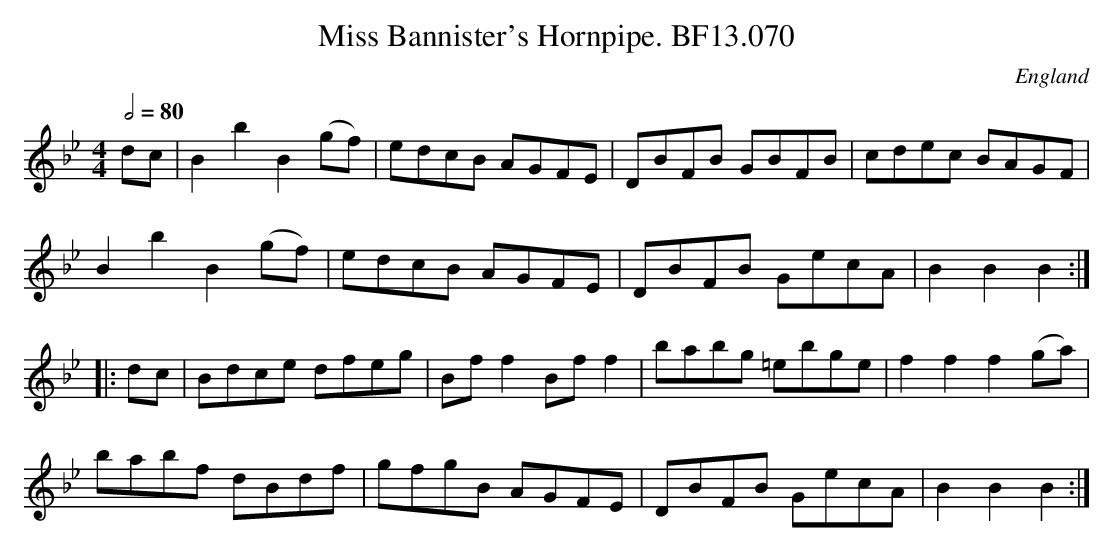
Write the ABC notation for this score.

X:1
T:Miss Bannister's Hornpipe. BF13.070
L:1/8
M:4/4
O:England
Q:1/2=80
K:Bb
dc|B2b2B2(gf)|edcB AGFE|DBFB GBFB|cdec BAGF|!
B2b2B2(gf)|edcB AGFE|DBFB GecA|B2B2B2:|!
|:dc|Bdce dfeg|Bff2Bff2|babg =ebge|f2f2f2(ga)|!
babf dBdf|gfgB AGFE|DBFB GecA|B2B2B2:|
